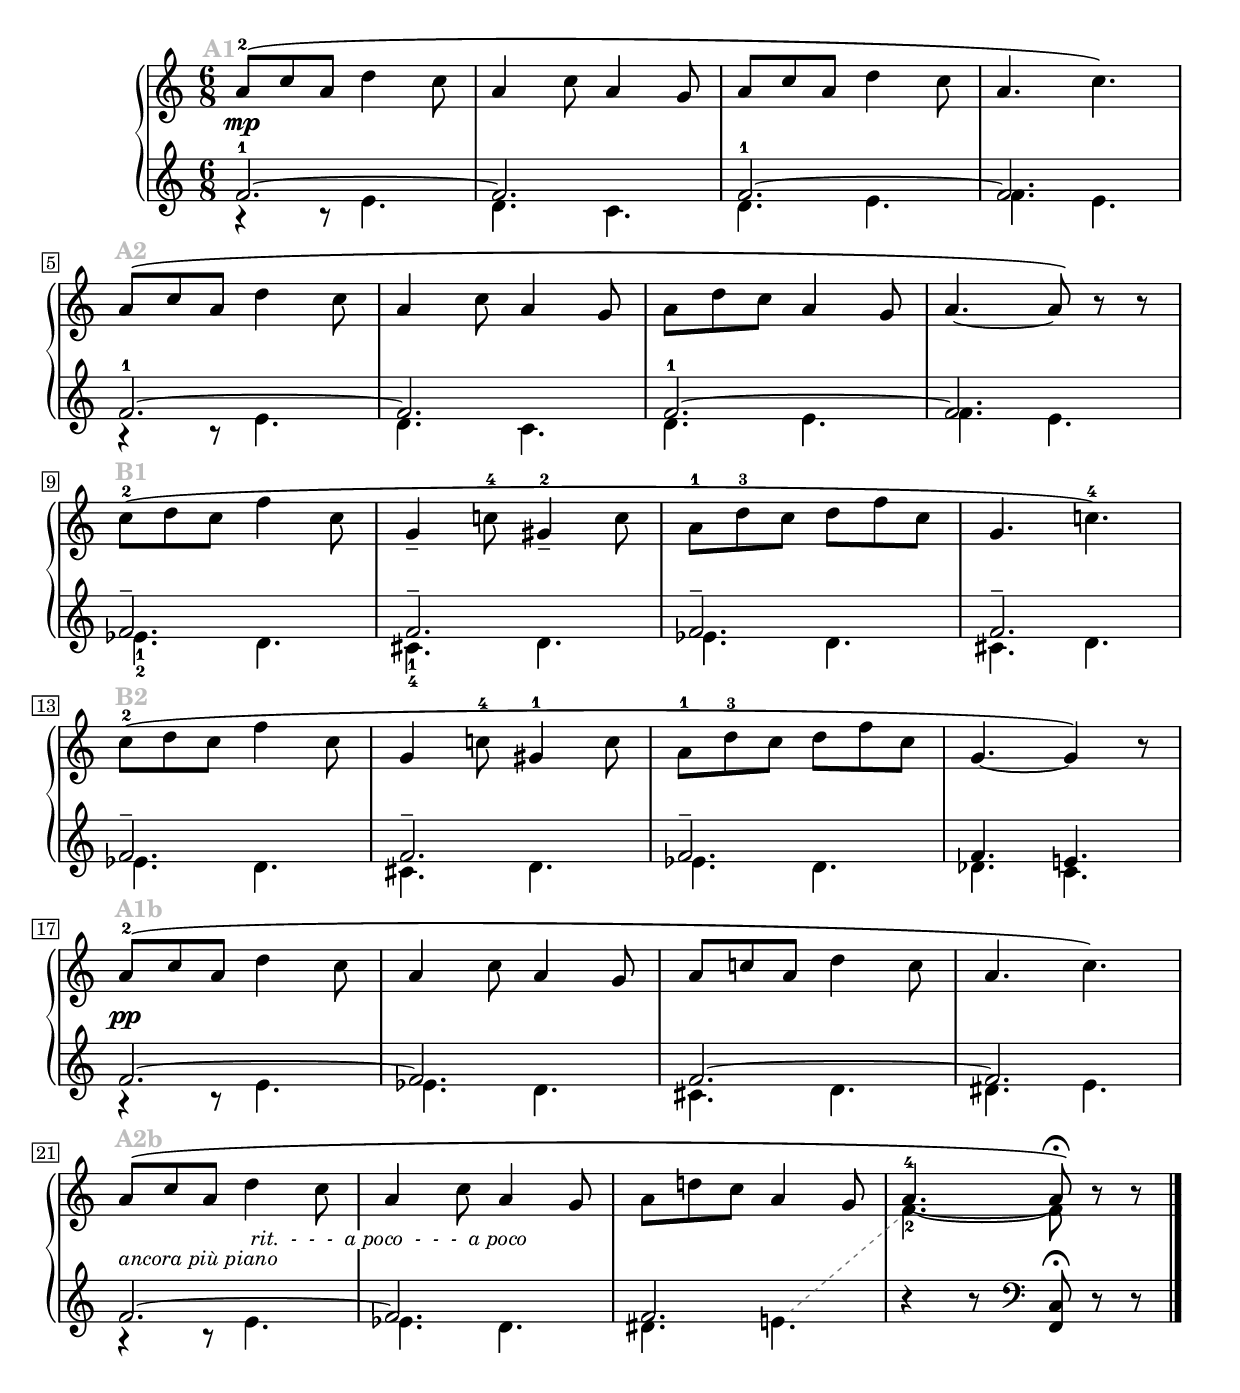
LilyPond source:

Global = {
  \key c \major
  \time 6/8
  \include "../global.ly"
}

greyTextColor = #(x11-color "dimgray")

Soprano = \context Voice = "one" \relative c'' {
  \voiceOne
  \stemNeutral\tieNeutral
  \override MultiMeasureRest.staff-position = #0
  \override Rest.staff-position = #0
  %1
  | \textMark \markup { \hspace #2 "A1" }
    a8\(-2 c a d4 c8
  | a4 c8 a4 g8
  | a c a d4 c8
  | a4. c\)
  %5
  | \textMark \markup { \hspace #2 "A2" }
    a8\( c a d4 c8
  | a4 c8 a4 g8
  | a d c a4 g8
  | a4.~ a8\) r r
  | \textMark \markup { \hspace #2 "B1" }
    c\(-2 d c f4 c8
  %10
  | g4_- c8-4 gis4-2_- c8
  | a-1 d-3 c d f c
  | g4. c\)-4
  | \textMark \markup { \hspace #2 "B2" }
    c8\(-2 d c f4 c8
  | g4 c8-4 gis4-1 c8
  %15
  | a-1 d-3 c d f c
  | g4.~ g4\) r8
  | \textMark \markup { \hspace #2 "A1b" }
    a8\(-2 c a d4 c8
  | a4 c8 a4 g8
  | a c a d4 c8
  %20
  | a4. c\)
  | \textMark \markup { \hspace #2 \bold "A2b" }
    a8\( c a
    \once\override TextScript.extra-offset = #'(0.6 . 0)
    d4_\markup {
      \whiteout
      "rit.  -  -  -  a poco  -  -  -  a poco"
    }
    c8
  | a4 c8 a4 g8
  | a d c a4 g8
  | a4.~-4 a8\)\fermata r r
    \fine
}

Alto = \context Voice = "two" \relative c' {
  \voiceTwo
  \stemDown\tieDown
  \override Rest.staff-position = #0
  %1
}

Tenor = \context Voice = "three" \relative c' {
  \voiceThree
  \stemUp\tieUp
  \override Rest.staff-position = #0
  \clef "treble"
  %1
  \repeat unfold 4 {
  | f2.~-1
  | f
  }
  %9
  \repeat unfold 4 {
  | f^-
  }
  \repeat unfold 3 {
  | f--
  }
  %16
  | f4. e
  \repeat unfold 3 {
  | f2.~
  | f
  }
  %23
  | f
  | r4 r8
    \clef "bass"
    <f,, c'>8\fermata r r
}

Bass = \context Voice = "four" \relative c' {
  \voiceFour
  \stemDown\tieDown
  \override MultiMeasureRest.staff-position = #0
  \showStaffSwitch
  %1
  \repeat unfold 2 {
  | a4\rest b8\rest e4.
  | d c
  | d e
  | f e
  }
  %9
  | ees-1-2 d
  | cis-1-4 d
  \repeat unfold 2 {
  | ees d
  | cis d
  }
  %15
  | ees d
  | des c
  | a4\rest b8\rest e4.
  | ees d
  | cis d
  %20
  | dis e
  | a,4\rest b8\rest e4.
  | ees d
  | dis e
  | \change Staff = "upper" f4.~-2 f8 s4
    \change Staff = "lower"
    \fine
}

centerDynamics = {
  | s4.\mp s
  | s2.*15
  | s4.\pp s
  | s2.*3
  | s4.-\markup { "ancora più piano" } s
}

forceBreaks = {
  % page 1
  | \repeat unfold 3 { s2.\noBreak } s2.\break\noPageBreak
  | \repeat unfold 3 { s2.\noBreak } s2.\break\noPageBreak
  | \repeat unfold 3 { s2.\noBreak } s2.\break\noPageBreak
  | \repeat unfold 3 { s2.\noBreak } s2.\break\noPageBreak
  | \repeat unfold 3 { s2.\noBreak } s2.\break\noPageBreak
  | \repeat unfold 3 { s2.\noBreak } s2.\break\noPageBreak
}

\score {
  \new PianoStaff
  <<
    \accidentalStyle Score.piano
    \context Staff = "upper" <<
      \set Staff.midiInstrument = #"acoustic grand"
      \Global
      \clef treble
      \Soprano
      \Alto
    >>
    \new Devnull \forceBreaks
    \context Dynamics = "dynamics" \centerDynamics
    \context Staff = "lower" <<
      \set Staff.midiInstrument = #"acoustic grand"
      \Global
      \clef bass
      \Tenor
      \Bass
    >>
  >>
  \header {
    composer = ##f % "Franco Margola"
    opus = ##f % "dC 108"
    title = \markup { "5. Andantino" }
    subtitle = ##f
  }
  \layout {
    \context {
      \PianoStaff
      \override Parentheses.font-size = #-2
      \override TextScript.font-shape = #'italic
      \override TextScript.font-size = #-1
      \override VoiceFollower.color = #greyTextColor
      \override VoiceFollower.style = #'dashed-line
    }
    \context {
      \Score
      \override TextMark.color = #(x11-color "gray")
      \override TextMark.font-series = #'bold
    }
  }
  \midi {
    \tempo 4 = 100
  }
}
